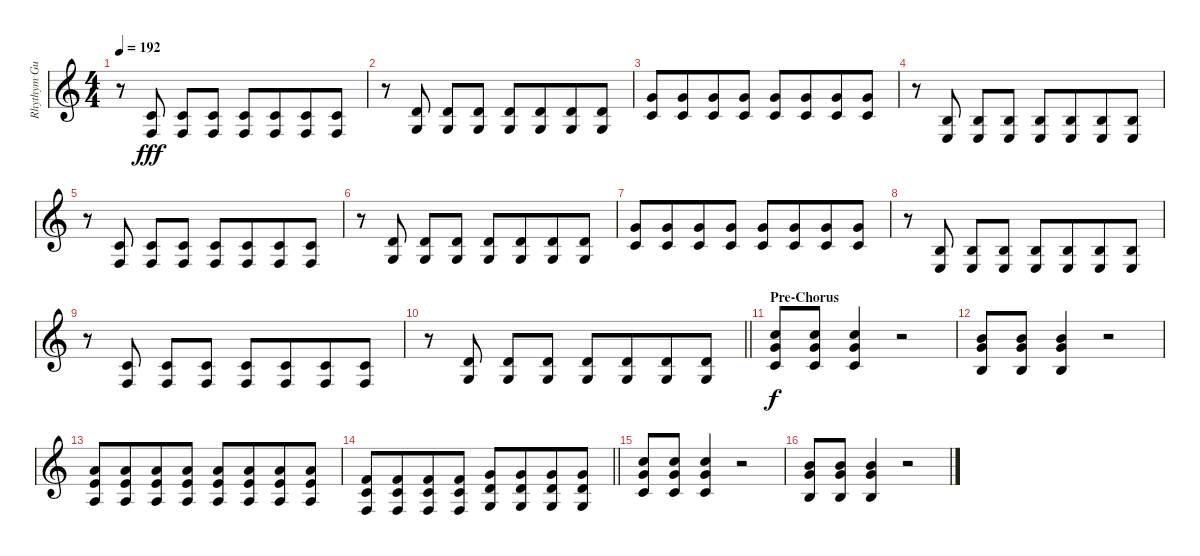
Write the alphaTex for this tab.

\track ("Rhythym Guitar" "Rhythym Gu") {instrument distortionguitar}
\staff {score}
\tuning (E4 B3 G3 D3 A2 E2) {hide}
\ts (4 4)
\tempo 192
\clef g2
\ks c
r.8{dy fff} (3.5{pm} 1.6{pm}).8 (3.5{pm} 1.6{pm}).8 (3.5{pm} 1.6{pm}).8 (3.5{pm} 1.6{pm}).8 (3.5{pm} 1.6{pm}).8{beam merge} (3.5{pm} 1.6{pm}).8 (3.5{pm} 1.6{pm}).8 |
r.8 (5.5{pm} 3.6{pm}).8 (5.5{pm} 3.6{pm}).8 (5.5{pm} 3.6{pm}).8 (5.5{pm} 3.6{pm}).8 (5.5{pm} 3.6{pm}).8{beam merge} (5.5{pm} 3.6{pm}).8 (5.5{pm} 3.6{pm}).8 |
(5.4{pm} 3.5{pm}).8 (5.4{pm} 3.5{pm}).8{beam merge} (5.4{pm} 3.5{pm}).8 (5.4{pm} 3.5{pm}).8 (5.4{pm} 3.5{pm}).8 (5.4{pm} 3.5{pm}).8{beam merge} (5.4{pm} 3.5{pm}).8 (5.4{pm} 3.5{pm}).8 |
r.8 (2.5{pm} 0.6{pm}).8 (2.5{pm} 0.6{pm}).8 (2.5{pm} 0.6{pm}).8 (2.5{pm} 0.6{pm}).8 (2.5{pm} 0.6{pm}).8{beam merge} (2.5{pm} 0.6{pm}).8 (2.5{pm} 0.6{pm}).8 |
r.8 (3.5{pm} 1.6{pm}).8 (3.5{pm} 1.6{pm}).8 (3.5{pm} 1.6{pm}).8 (3.5{pm} 1.6{pm}).8 (3.5{pm} 1.6{pm}).8{beam merge} (3.5{pm} 1.6{pm}).8 (3.5{pm} 1.6{pm}).8 |
r.8 (5.5{pm} 3.6{pm}).8 (5.5{pm} 3.6{pm}).8 (5.5{pm} 3.6{pm}).8 (5.5{pm} 3.6{pm}).8 (5.5{pm} 3.6{pm}).8{beam merge} (5.5{pm} 3.6{pm}).8 (5.5{pm} 3.6{pm}).8 |
(5.4{pm} 3.5{pm}).8 (5.4{pm} 3.5{pm}).8{beam merge} (5.4{pm} 3.5{pm}).8 (5.4{pm} 3.5{pm}).8 (5.4{pm} 3.5{pm}).8 (5.4{pm} 3.5{pm}).8{beam merge} (5.4{pm} 3.5{pm}).8 (5.4{pm} 3.5{pm}).8 |
r.8 (2.5{pm} 0.6{pm}).8 (2.5{pm} 0.6{pm}).8 (2.5{pm} 0.6{pm}).8 (2.5{pm} 0.6{pm}).8 (2.5{pm} 0.6{pm}).8{beam merge} (2.5{pm} 0.6{pm}).8 (2.5{pm} 0.6{pm}).8 |
r.8 (3.5{pm} 1.6{pm}).8 (3.5{pm} 1.6{pm}).8 (3.5{pm} 1.6{pm}).8 (3.5{pm} 1.6{pm}).8 (3.5{pm} 1.6{pm}).8{beam merge} (3.5{pm} 1.6{pm}).8 (3.5{pm} 1.6{pm}).8 |
\barLineRight lightlight
r.8 (5.5{pm} 3.6{pm}).8 (5.5{pm} 3.6{pm}).8 (5.5{pm} 3.6{pm}).8 (5.5{pm} 3.6{pm}).8 (5.5{pm} 3.6{pm}).8{beam merge} (5.5{pm} 3.6{pm}).8 (5.5{pm} 3.6{pm}).8 |
\section ("" "Pre-Chorus")
(5.3 5.4 3.5).8{dy f balance 16} (5.3 5.4 3.5).8 (5.3 5.4 3.5).4 r.2 |
(4.3 5.4 2.5).8 (4.3 5.4 2.5).8 (4.3 5.4 2.5).4 r.2 |
(2.3 2.4 0.5).8 (2.3 2.4 0.5).8{beam merge} (2.3 2.4 0.5).8 (2.3 2.4 0.5).8 (2.3 2.4 0.5).8 (2.3 2.4 0.5).8{beam merge} (2.3 2.4 0.5).8 (2.3 2.4 0.5).8 |
\barLineRight lightlight
(3.4 3.5 1.6).8 (3.4 3.5 1.6).8{beam merge} (3.4 3.5 1.6).8 (3.4 3.5 1.6).8 (5.4 5.5 3.6).8 (5.4 5.5 3.6).8{beam merge} (5.4 5.5 3.6).8 (5.4 5.5 3.6).8 |
(5.3 5.4 3.5).8 (5.3 5.4 3.5).8 (5.3 5.4 3.5).4 r.2 |
(4.3 5.4 2.5).8 (4.3 5.4 2.5).8 (4.3 5.4 2.5).4 r.2
